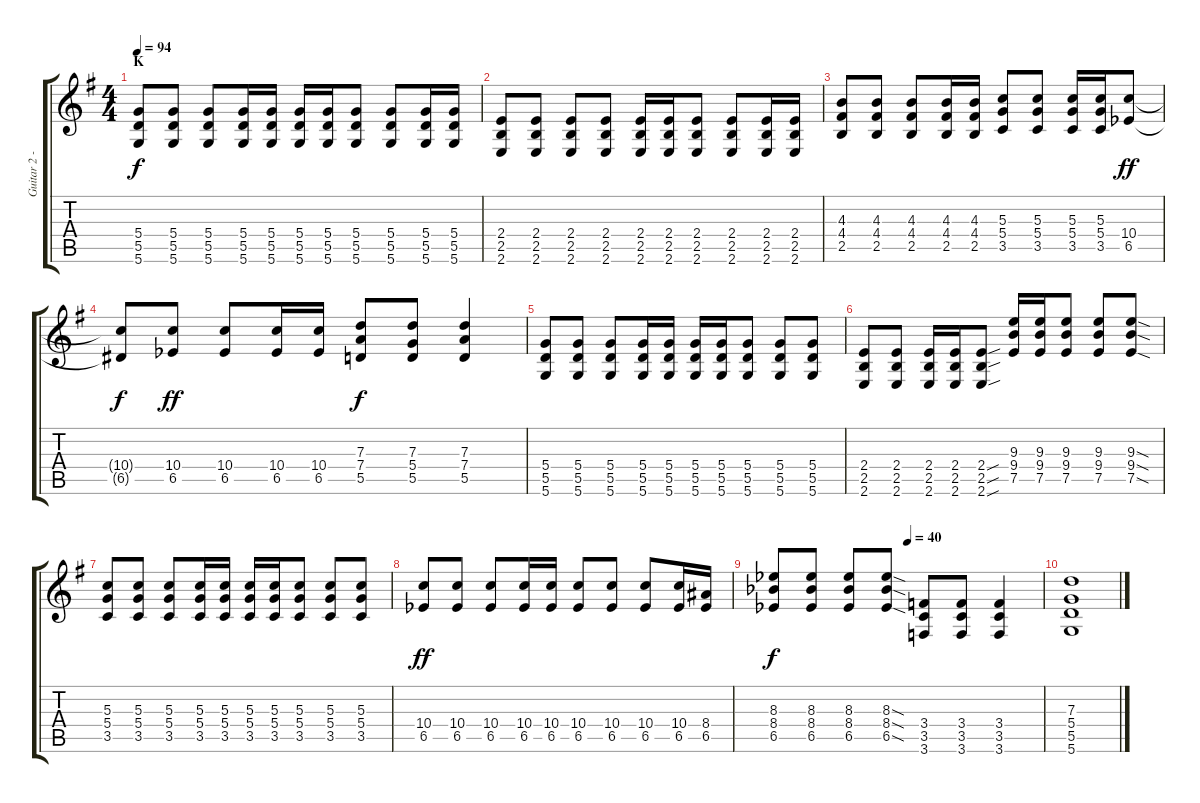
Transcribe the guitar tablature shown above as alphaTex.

\track ("Guitar 2 - Sunao" "Guitar 2 -") {instrument electricguitarjazz}
\staff {score tabs}
\tuning (E4 B3 G3 D3 A2 D2) {hide}
\ts (4 4)
\section ("" "K")
\tempo 94
\clef g2
\ks g
(5.4 5.5 5.6).8{dy f} (5.4 5.5 5.6).8 (5.4 5.5 5.6).8 (5.4 5.5 5.6).16 (5.4 5.5 5.6).16 (5.4 5.5 5.6).16 (5.4 5.5 5.6).16 (5.4 5.5 5.6).8 (5.4 5.5 5.6).8 (5.4 5.5 5.6).16 (5.4 5.5 5.6).16 |
(2.4 2.5 2.6).8 (2.4 2.5 2.6).8 (2.4 2.5 2.6).8 (2.4 2.5 2.6).8 (2.4 2.5 2.6).16 (2.4 2.5 2.6).16 (2.4 2.5 2.6).8 (2.4 2.5 2.6).8 (2.4 2.5 2.6).16 (2.4 2.5 2.6).16 |
(4.3 4.4 2.5).8 (4.3 4.4 2.5).8 (4.3 4.4 2.5).8 (4.3 4.4 2.5).16 (4.3 4.4 2.5).16 (5.3 5.4 3.5).8 (5.3 5.4 3.5).8 (5.3 5.4 3.5).16 (5.3 5.4 3.5).16 (10.4 6.5{acc b}).8{dy ff} |
(10.4{t} 6.5{t}).8{dy f} (10.4 6.5{acc b}).8{dy ff} (10.4 6.5{acc b}).8 (10.4 6.5{acc b}).16 (10.4 6.5{acc b}).16 (7.3 7.4 5.5).8{dy f} (7.3 5.4 5.5).8 (7.3 7.4 5.5).4 |
(5.4 5.5 5.6).8 (5.4 5.5 5.6).8 (5.4 5.5 5.6).8 (5.4 5.5 5.6).16 (5.4 5.5 5.6).16 (5.4 5.5 5.6).16 (5.4 5.5 5.6).16 (5.4 5.5 5.6).8 (5.4 5.5 5.6).8 (5.4 5.5 5.6).8 |
(2.4 2.5 2.6).8 (2.4 2.5 2.6).8 (2.4 2.5 2.6).16 (2.4 2.5 2.6).16 (2.4{sou} 2.5{sou} 2.6{sou}).8 (9.3 9.4 7.5).16 (9.3 9.4 7.5).16 (9.3 9.4 7.5).8 (9.3 9.4 7.5).8 (9.3{sod} 9.4{sod} 7.5{sod}).8 |
(5.3 5.4 3.5).8 (5.3 5.4 3.5).8 (5.3 5.4 3.5).8 (5.3 5.4 3.5).16 (5.3 5.4 3.5).16 (5.3 5.4 3.5).16 (5.3 5.4 3.5).16 (5.3 5.4 3.5).8 (5.3 5.4 3.5).8 (5.3 5.4 3.5).8 |
(10.4 6.5{acc b}).8{dy ff} (10.4 6.5{acc b}).8 (10.4 6.5{acc b}).8 (10.4 6.5{acc b}).16 (10.4 6.5{acc b}).16 (10.4 6.5{acc b}).8 (10.4 6.5{acc b}).8 (10.4 6.5{acc b}).8 (10.4 6.5{acc b}).16 (8.4 6.5{acc b}).16 |
\tempo (40 0.5)
(8.3{acc b} 8.4{acc b} 6.5{acc b}).8{dy f} (8.3{acc b} 8.4{acc b} 6.5{acc b}).8 (8.3{acc b} 8.4{acc b} 6.5{acc b}).8 (8.3{sod acc b} 8.4{sod acc b} 6.5{sod acc b}).8 (3.4 3.5 3.6).8 (3.4 3.5 3.6).8 (3.4 3.5 3.6).4 |
(7.3 5.4 5.5 5.6).1
